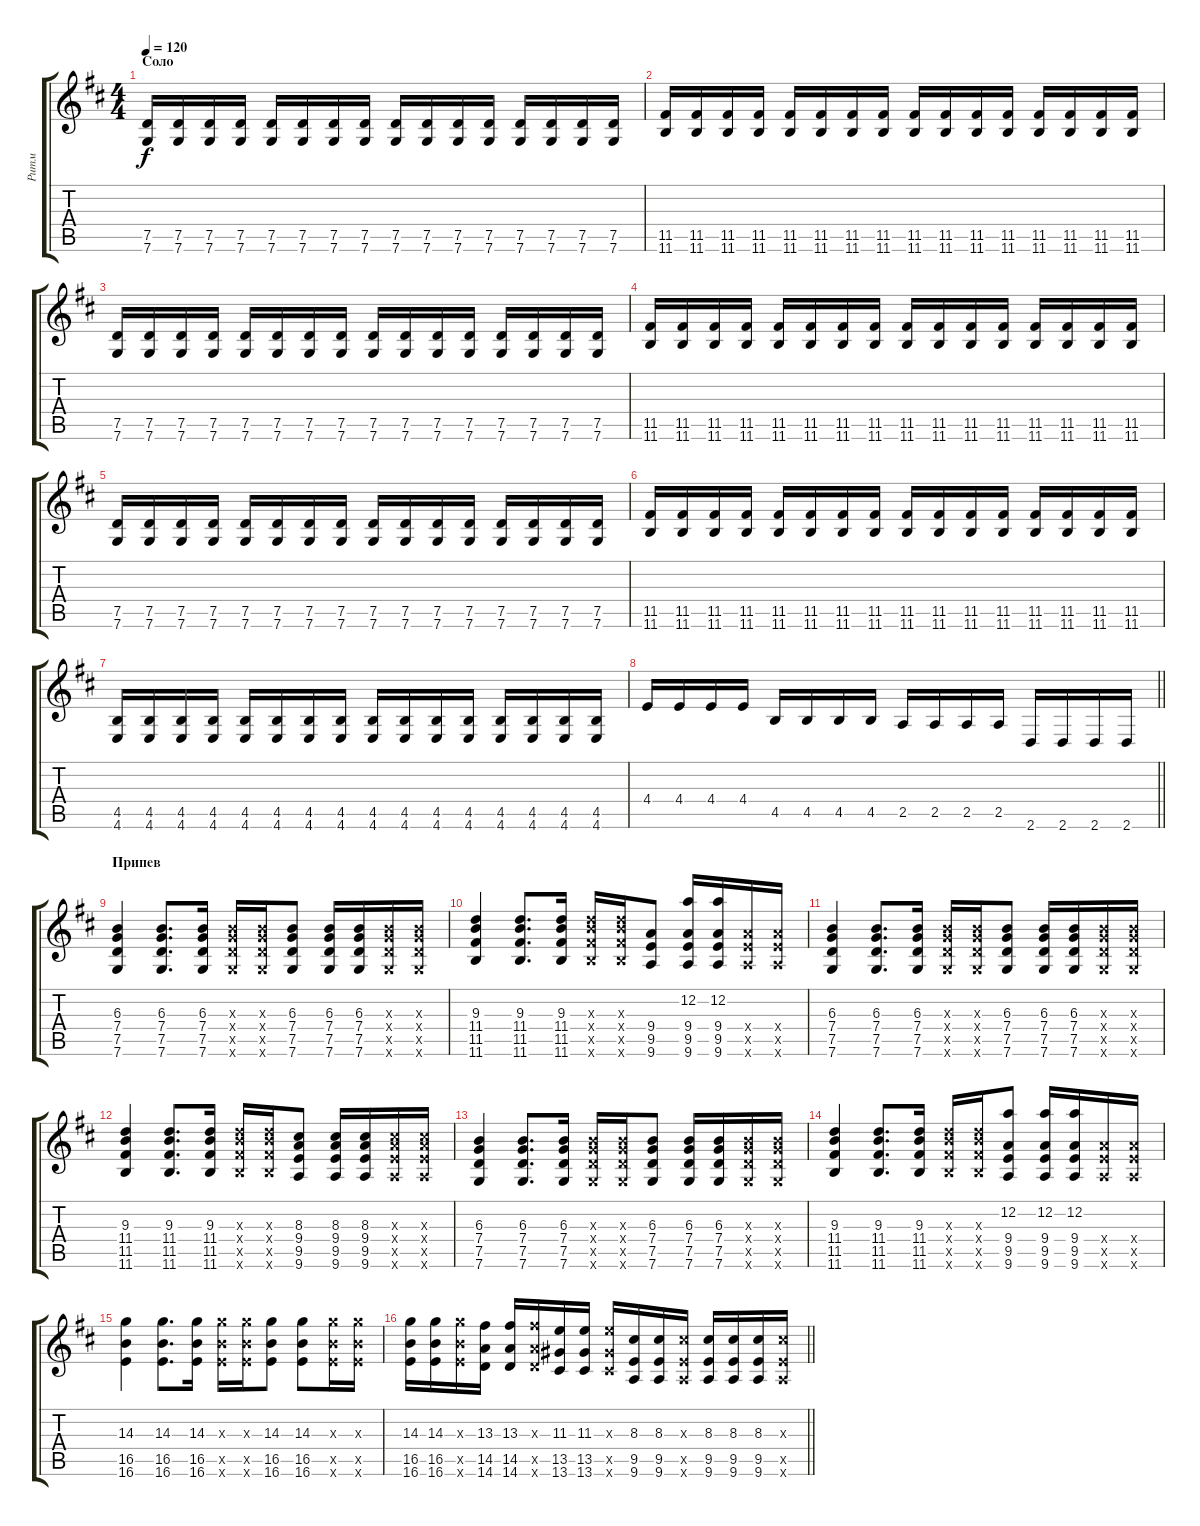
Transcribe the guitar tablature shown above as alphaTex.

\track ("Ритм" "Ритм") {instrument overdrivenguitar}
\staff {score tabs}
\tuning (D4 A3 F3 C3 G2 C2) {hide}
\ts (4 4)
\section ("" "Соло")
\tempo 120
\clef g2
\ks d
(7.5 7.6).16{dy f} (7.5 7.6).16 (7.5 7.6).16 (7.5 7.6).16 (7.5 7.6).16 (7.5 7.6).16 (7.5 7.6).16 (7.5 7.6).16 (7.5 7.6).16 (7.5 7.6).16 (7.5 7.6).16 (7.5 7.6).16 (7.5 7.6).16 (7.5 7.6).16 (7.5 7.6).16 (7.5 7.6).16 |
(11.5 11.6).16 (11.5 11.6).16 (11.5 11.6).16 (11.5 11.6).16 (11.5 11.6).16 (11.5 11.6).16 (11.5 11.6).16 (11.5 11.6).16 (11.5 11.6).16 (11.5 11.6).16 (11.5 11.6).16 (11.5 11.6).16 (11.5 11.6).16 (11.5 11.6).16 (11.5 11.6).16 (11.5 11.6).16 |
(7.5 7.6).16 (7.5 7.6).16 (7.5 7.6).16 (7.5 7.6).16 (7.5 7.6).16 (7.5 7.6).16 (7.5 7.6).16 (7.5 7.6).16 (7.5 7.6).16 (7.5 7.6).16 (7.5 7.6).16 (7.5 7.6).16 (7.5 7.6).16 (7.5 7.6).16 (7.5 7.6).16 (7.5 7.6).16 |
(11.5 11.6).16 (11.5 11.6).16 (11.5 11.6).16 (11.5 11.6).16 (11.5 11.6).16 (11.5 11.6).16 (11.5 11.6).16 (11.5 11.6).16 (11.5 11.6).16 (11.5 11.6).16 (11.5 11.6).16 (11.5 11.6).16 (11.5 11.6).16 (11.5 11.6).16 (11.5 11.6).16 (11.5 11.6).16 |
(7.5 7.6).16 (7.5 7.6).16 (7.5 7.6).16 (7.5 7.6).16 (7.5 7.6).16 (7.5 7.6).16 (7.5 7.6).16 (7.5 7.6).16 (7.5 7.6).16 (7.5 7.6).16 (7.5 7.6).16 (7.5 7.6).16 (7.5 7.6).16 (7.5 7.6).16 (7.5 7.6).16 (7.5 7.6).16 |
(11.5 11.6).16 (11.5 11.6).16 (11.5 11.6).16 (11.5 11.6).16 (11.5 11.6).16 (11.5 11.6).16 (11.5 11.6).16 (11.5 11.6).16 (11.5 11.6).16 (11.5 11.6).16 (11.5 11.6).16 (11.5 11.6).16 (11.5 11.6).16 (11.5 11.6).16 (11.5 11.6).16 (11.5 11.6).16 |
(4.5 4.6).16 (4.5 4.6).16 (4.5 4.6).16 (4.5 4.6).16 (4.5 4.6).16 (4.5 4.6).16 (4.5 4.6).16 (4.5 4.6).16 (4.5 4.6).16 (4.5 4.6).16 (4.5 4.6).16 (4.5 4.6).16 (4.5 4.6).16 (4.5 4.6).16 (4.5 4.6).16 (4.5 4.6).16 |
\barLineRight lightlight
4.4.16 4.4.16 4.4.16 4.4.16 4.5.16 4.5.16 4.5.16 4.5.16 2.5.16 2.5.16 2.5.16 2.5.16 2.6.16 2.6.16 2.6.16 2.6.16 |
\section ("" "Припев")
(6.3 7.4 7.5 7.6).4 (6.3 7.4 7.5 7.6).8{d} (6.3 7.4 7.5 7.6).16 (6.3{x} 7.4{x} 7.5{x} 7.6{x}).16 (6.3{x} 7.4{x} 7.5{x} 7.6{x}).16 (6.3 7.4 7.5 7.6).8 (6.3 7.4 7.5 7.6).16 (6.3 7.4 7.5 7.6).16 (6.3{x} 7.4{x} 7.5{x} 7.6{x}).16 (6.3{x} 7.4{x} 7.5{x} 7.6{x}).16 |
(9.3 11.4 11.5 11.6).4 (9.3 11.4 11.5 11.6).8{d} (9.3 11.4 11.5 11.6).16 (9.3{x} 11.4{x} 11.5{x} 11.6{x}).16 (9.3{x} 11.4{x} 11.5{x} 11.6{x}).16 (9.4 9.5 9.6).8 (12.2 9.4 9.5 9.6).16 (12.2 9.4 9.5 9.6).16 (9.4{x} 9.5{x} 9.6{x}).16 (9.4{x} 9.5{x} 9.6{x}).16 |
(6.3 7.4 7.5 7.6).4 (6.3 7.4 7.5 7.6).8{d} (6.3 7.4 7.5 7.6).16 (6.3{x} 7.4{x} 7.5{x} 7.6{x}).16 (6.3{x} 7.4{x} 7.5{x} 7.6{x}).16 (6.3 7.4 7.5 7.6).8 (6.3 7.4 7.5 7.6).16 (6.3 7.4 7.5 7.6).16 (6.3{x} 7.4{x} 7.5{x} 7.6{x}).16 (6.3{x} 7.4{x} 7.5{x} 7.6{x}).16 |
(9.3 11.4 11.5 11.6).4 (9.3 11.4 11.5 11.6).8{d} (9.3 11.4 11.5 11.6).16 (9.3{x} 11.4{x} 11.5{x} 11.6{x}).16 (9.3{x} 11.4{x} 11.5{x} 11.6{x}).16 (8.3 9.4 9.5 9.6).8 (8.3 9.4 9.5 9.6).16 (8.3 9.4 9.5 9.6).16 (8.3{x} 9.4{x} 9.5{x} 9.6{x}).16 (8.3{x} 9.4{x} 9.5{x} 9.6{x}).16 |
(6.3 7.4 7.5 7.6).4 (6.3 7.4 7.5 7.6).8{d} (6.3 7.4 7.5 7.6).16 (6.3{x} 7.4{x} 7.5{x} 7.6{x}).16 (6.3{x} 7.4{x} 7.5{x} 7.6{x}).16 (6.3 7.4 7.5 7.6).8 (6.3 7.4 7.5 7.6).16 (6.3 7.4 7.5 7.6).16 (6.3{x} 7.4{x} 7.5{x} 7.6{x}).16 (6.3{x} 7.4{x} 7.5{x} 7.6{x}).16 |
(9.3 11.4 11.5 11.6).4 (9.3 11.4 11.5 11.6).8{d} (9.3 11.4 11.5 11.6).16 (9.3{x} 11.4{x} 11.5{x} 11.6{x}).16 (9.3{x} 11.4{x} 11.5{x} 11.6{x}).16 (12.2 9.4 9.5 9.6).8 (12.2 9.4 9.5 9.6).16 (12.2 9.4 9.5 9.6).16 (9.4{x} 9.5{x} 9.6{x}).16 (9.4{x} 9.5{x} 9.6{x}).16 |
(14.3 16.5 16.6).4 (14.3 16.5 16.6).8{d} (14.3 16.5 16.6).16 (14.3{x} 16.5{x} 16.6{x}).16 (14.3{x} 16.5{x} 16.6{x}).16 (14.3 16.5 16.6).8 (14.3 16.5 16.6).8 (14.3{x} 16.5{x} 16.6{x}).16 (14.3{x} 16.5{x} 16.6{x}).16 |
\barLineRight lightlight
(14.3 16.5 16.6).16 (14.3 16.5 16.6).16 (14.3{x} 16.5{x} 16.6{x}).16 (13.3 14.5 14.6).16 (13.3 14.5 14.6).16 (13.3{x} 14.5{x} 14.6{x}).16 (11.3 13.5 13.6).16 (11.3 13.5 13.6).16 (11.3{x} 13.5{x} 13.6{x}).16 (8.3 9.5 9.6).16 (8.3 9.5 9.6).16 (8.3{x} 9.5{x} 9.6{x}).16 (8.3 9.5 9.6).16 (8.3 9.5 9.6).16 (8.3 9.5 9.6).16 (8.3{x} 9.5{x} 9.6{x}).16
